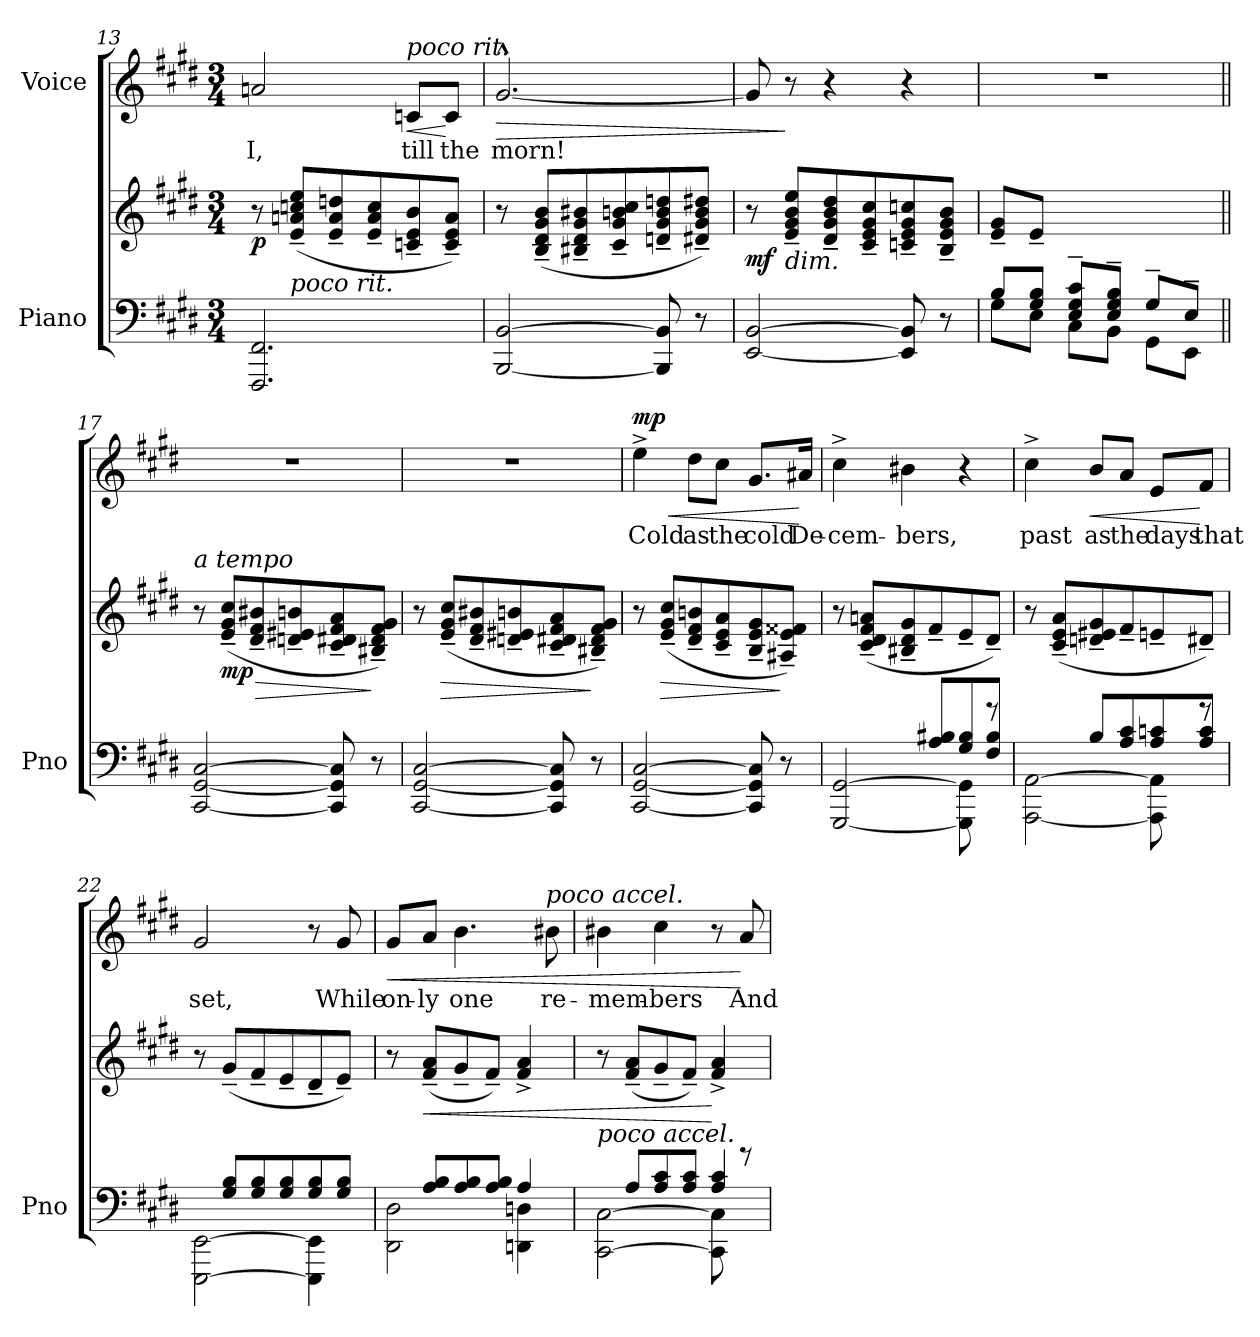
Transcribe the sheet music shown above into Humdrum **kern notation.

**kern	**kern	**dynam	**kern	**text	**dynam
*part2	*part2	*part2	*part1	*part1	*part1
*staff3	*staff2	*staff2/3	*staff1	*staff1	*staff1
*I"Piano	*	*	*I"Voice	*	*
*I'Pno	*	*	*	*	*
*clefF4	*clefG2	*	*clefG2	*	*
*k[f#c#g#d#]	*k[f#c#g#d#]	*	*k[f#c#g#d#]	*	*
*M3/4	*M3/4	*	*M3/4	*	*
=13	=13	=13	=13	=13	=13
!	!	!LO:DY:b	!	!	!
2.FFF#/ 2.FF#/	8r	p	2an/	I,	.
!	!LO:TX:b:i:t=poco rit.	!	!	!	!
.	(8e/~< 8an/~< 8ccn/~< 8ee/~<L	.	.	.	.
.	8e/~< 8a/~< 8ddn/~<	.	.	.	.
.	8e/~< 8a/~< 8cc/~<	.	.	.	.
!	!	!	!LO:TX:a:i:t=poco rit.	!	!
!	!	!	!	!	!LO:HP:b
.	8cn/~< 8e/~< 8b/~<	.	8cn/L	till	<
.	8c/~< 8e/~< 8a/~<J)	.	8c/J	the	[
=14	=14	=14	=14	=14	=14
!	!	!	!	!	!LO:HP:b
[2BBB/ [2BB/	8r	.	[2.g#^^/	morn!	>
.	(8B/~< 8d#/~< 8g#/~< 8b/~<L	.	.	.	.
.	8B#X/~< 8d#/~< 8g#/~< 8b#X/~<	.	.	.	.
.	8c#/~< 8g#/~< 8bn/~< 8cc#/~<	.	.	.	.
8BBB/] 8BB/]	8dn/~< 8g#/~< 8b/~< 8ddn/~<	.	.	.	.
8r	8d#X/~< 8g#/~< 8b/~< 8dd#X/~<J)	.	.	.	.
=15	=15	=15	=15	=15	=15
!	!	!LO:DY:b	!	!	!
[2EE/ [2BB/	8r	mf	8g#/]	.	.
!	!LO:TX:b:i:t=dim.	!	!	!	!
.	(>8e/~> 8g#/~> 8b/~> 8ee/~>L	.	8r	.	]
.	8d#/~> 8g#/~> 8b/~> 8dd#/~>	.	4r	.	.
.	8c#/~> 8e/~> 8g#/~> 8cc#/~>	.	.	.	.
8EE/] 8BB/]	8cn/~> 8e/~> 8g#/~> 8ccn/~>	.	4r	.	.
8r	8B/~> 8e/~> 8g#/~> 8b/~>J	.	.	.	.
=16	=16	=16	=16	=16	=16
*^	*	*	*	*	*
*	*^	*	*	*	*	*
4ryy	8G#\L	8B/L	8e/~> 8g#/~>L	.	2.r	.	.
.	8E\J	8G#/ 8B/J	8e~>/J	.	.	.	.
8E/~< 8G#/~< 8c#/~<L	8C#\L	2ryy	2ryy	.	.	.	.
8E/~< 8G#/~< 8B/~<J	8BB\J	.	.	.	.	.	.
8G#~</L	8GG#\L	.	.	.	.	.	.
8E~</J)	8EE\J	.	.	.	.	.	.
*	*v	*v	*	*	*	*	*
=17||	=17||	=17||	=17||	=17||	=17||	=17||
!	!	!LO:TX:a:i:t=a tempo	!	!	!	!
*v	*v	*	*	*	*	*
[2CC#/ [2GG#/ [2C#/	8r	.	2.r	.	.
!	!	!LO:HP:b	!	!	!
!	!	!LO:DY:n=1:b	!	!	!
.	(8e/~< 8g#/~< 8cc#/~<L	> mp	.	.	.
.	8d#/~< 8f#/~< 8b#X/~<	.	.	.	.
.	8dn/~< 8e#X/~< 8bn/~<	.	.	.	.
8CC#/] 8GG#/] 8C#/]	8c#/~< 8d#X/~< 8f#/~< 8a/~<	.	.	.	.
8r	8B#X/~< 8d#/~< 8f#/~< 8g#/~<J)	]	.	.	.
=18	=18	=18	=18	=18	=18
[2CC#/ [2GG#/ [2C#/	8r	.	2.r	.	.
!	!	!LO:HP:b	!	!	!
.	(8e/~< 8g#/~< 8cc#/~<L	>	.	.	.
.	8d#/~< 8f#/~< 8b#X/~<	.	.	.	.
.	8dn/~< 8e#X/~< 8bn/~<	.	.	.	.
8CC#/] 8GG#/] 8C#/]	8c#/~< 8d#X/~< 8f#/~< 8a/~<	.	.	.	.
8r	8B#X/~< 8d#/~< 8f#/~< 8g#/~<J)	]	.	.	.
=19	=19	=19	=19	=19	=19
!	!	!	!	!	!LO:HP:b
!	!	!	!	!	!LO:DY:n=1:a
[2CC#/ [2GG#/ [2C#/	8r	.	4ee^\	Cold	< mp
!	!	!LO:HP:b	!	!	!
.	(8e/~< 8g#/~< 8cc#/~<L	>	.	.	.
.	8d#/~< 8f#/~< 8bn/~<	.	8dd#\L	as	.
.	8c#/~< 8e/~< 8a/~<	.	8cc#\J	the	.
8CC#/] 8GG#/] 8C#/]	8B/~< 8e/~< 8g#/~<	.	8.g#/L	cold	.
8r	8A#X/~< 8e/~< 8f##X/~<J)	]	.	.	.
.	.	.	16a#X/Jk	De-	[
=20	=20	=20	=20	=20	=20
*^	*	*	*	*	*
[<2GGG#/ [<2GG#/	4.ryy	8r	.	4cc#^\	-cem-	.
.	.	(>8c#/~> 8d#/~> 8f#/~> 8an/~>L	.	.	.	.
.	.	8B#X/~> 8d#/~> 8g#/~>	.	4b#X\	-bers,	.
.	8A/ 8B#X/L	8f#~>/	.	.	.	.
8GGG#\] 8GG#\]	8G#/ 8B#/	8e~>/	.	4r	.	.
8r	8F#/ 8B#/J	8d#~>/J)	.	.	.	.
=21	=21	=21	=21	=21	=21	=21
[2AAA\ [2AA\	4ryy	8r	.	4cc#^\	past	.
.	.	(>8c#/~> 8e/~> 8a/~>L	.	.	.	.
!	!	!	!	!	!	!LO:HP:b
.	8B/L	8dn/~> 8e#X/~> 8g#/~>	.	8b/L	as	<
.	8A/ 8c#/	8f#~>/	.	8a/J	the	.
8AAA\] 8AA\]	8A/ 8cn/	8en~>/	.	8e/L	days	.
8r	8A/ 8c/J	8d#X~>/J)	.	8f#/J	that	[
=22	=22	=22	=22	=22	=22	=22
[2EEE\ [2EE\	8ryy	8r	.	2g#/	set,	.
.	8G#/ 8B/L	(>8g#~>/L	.	.	.	.
.	8G#/ 8B/	8f#~>/	.	.	.	.
.	8G#/ 8B/	8e~>/	.	.	.	.
4EEE\] 4EE\]	8G#/ 8B/	8d#~>/	.	8r	.	.
.	8G#/ 8B/J	8e~>/J)	.	8g#/	While	.
=23	=23	=23	=23	=23	=23	=23
!	!	!	!	!	!	!LO:HP:b
2DD#\ 2D#\	8ryy	8r	.	8g#/L	on-	<
!	!	!	!LO:HP:b	!	!	!
.	8A/ 8B/L	(>8f#/~> 8a/~>L	<	8a/J	-ly	.
.	8A/ 8B/	8g#~>/	.	4.b\	one	.
.	8A/ 8B/J	8f#~>/J)	.	.	.	.
4DDn\ 4Dn\	4A/	4f#/^> 4a/^>	.	.	.	.
!	!	!	!	!LO:TX:a:i:t=poco accel.	!	!
.	.	.	.	8b#X\	re-	.
=24	=24	=24	=24	=24	=24	=24
!	!	!LO:TX:b:i:t=poco accel.	!	!	!	!
[2CC#\ [2C#\	8ryy	8r	.	4b#X\	-mem-	.
.	8A/L	(>8f#/~> 8a/~>L	.	.	.	.
.	8A/ 8c#/	8g#~>/	.	4cc#\	-bers	.
.	8A/ 8c#/J	8f#~>/J)	.	.	.	.
8CC#\] 8C#\]	4A/ 4c#/	4f#/^> 4a/^>	[	8r	.	.
8r	.	.	.	8a/	And	[
*v	*v	*	*	*	*	*
=	=	=	=	=	=
*-	*-	*-	*-	*-	*-
